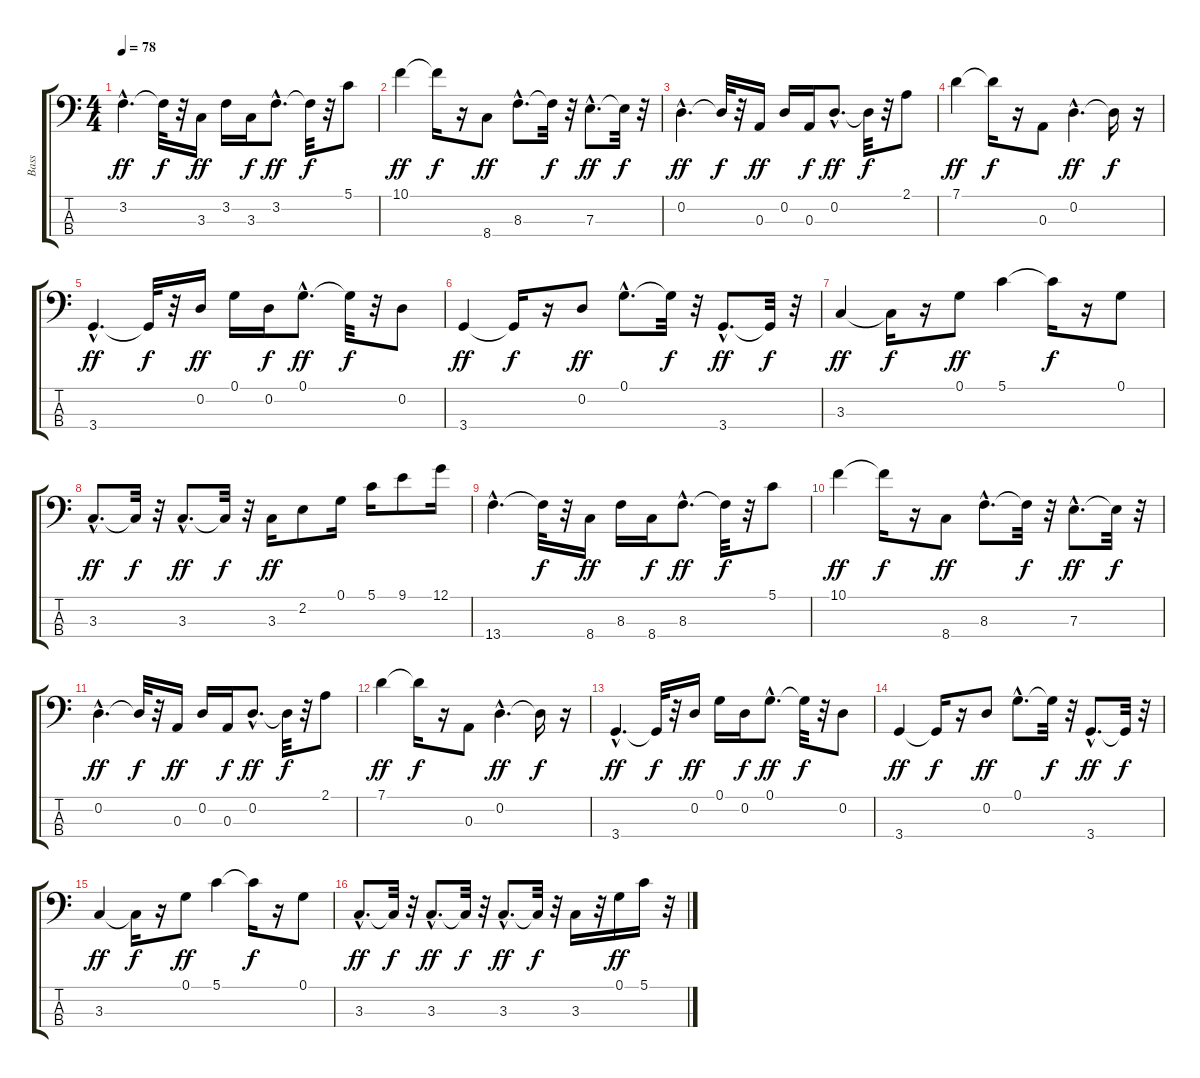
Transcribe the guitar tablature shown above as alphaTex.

\track ("Bass" "Bass") {instrument fretlessbass}
\staff {score tabs}
\tuning (G2 D2 A1 E1) {hide}
\ts (4 4)
\tempo 78
\clef f4
\ks c
3.2{hac}.4{d dy ff} 3.2{t}.32{dy f} r.32 3.3.16{dy ff} 3.2.16 3.3.16{dy f} 3.2{hac}.8{d dy ff} 3.2{t}.32{dy f} r.32 5.1.8 |
10.1.4{dy ff} 10.1{t}.16{dy f} r.16 8.4.8{dy ff} 8.3{hac}.8{d} 8.3{t}.32{dy f} r.32 7.3{hac}.8{d dy ff} 7.3{t}.32{dy f} r.32 |
0.2{hac}.4{d dy ff} 0.2{t}.32{dy f} r.32 0.3.16{dy ff} 0.2.16 0.3.16{dy f} 0.2{hac}.8{d dy ff} 0.2{t}.32{dy f} r.32 2.1.8 |
7.1.4{dy ff} 7.1{t}.16{dy f} r.16 0.3.8 0.2{hac}.4{d dy ff} 0.2{t}.16{dy f} r.16 |
3.4{hac}.4{d dy ff} 3.4{t}.32{dy f} r.32 0.2.16{dy ff} 0.1.16 0.2.16{dy f} 0.1{hac}.8{d dy ff} 0.1{t}.32{dy f} r.32 0.2.8 |
3.4.4{dy ff} 3.4{t}.16{dy f} r.16 0.2.8{dy ff} 0.1{hac}.8{d} 0.1{t}.32{dy f} r.32 3.4{hac}.8{d dy ff} 3.4{t}.32{dy f} r.32 |
3.3.4{dy ff} 3.3{t}.16{dy f} r.16 0.1.8{dy ff} 5.1.4 5.1{t}.16{dy f} r.16 0.1.8 |
3.3{hac}.8{d dy ff} 3.3{t}.32{dy f} r.32 3.3{hac}.8{d dy ff} 3.3{t}.32{dy f} r.32 3.3.16{dy ff} 2.2.8 0.1.16 5.1.16 9.1.8 12.1.16 |
13.4{hac}.4{d} 13.4{t}.32{dy f} r.32 8.4.16{dy ff} 8.3.16 8.4.16{dy f} 8.3{hac}.8{d dy ff} 8.3{t}.32{dy f} r.32 5.1.8 |
10.1.4{dy ff} 10.1{t}.16{dy f} r.16 8.4.8{dy ff} 8.3{hac}.8{d} 8.3{t}.32{dy f} r.32 7.3{hac}.8{d dy ff} 7.3{t}.32{dy f} r.32 |
0.2{hac}.4{d dy ff} 0.2{t}.32{dy f} r.32 0.3.16{dy ff} 0.2.16 0.3.16{dy f} 0.2{hac}.8{d dy ff} 0.2{t}.32{dy f} r.32 2.1.8 |
7.1.4{dy ff} 7.1{t}.16{dy f} r.16 0.3.8 0.2{hac}.4{d dy ff} 0.2{t}.16{dy f} r.16 |
3.4{hac}.4{d dy ff} 3.4{t}.32{dy f} r.32 0.2.16{dy ff} 0.1.16 0.2.16{dy f} 0.1{hac}.8{d dy ff} 0.1{t}.32{dy f} r.32 0.2.8 |
3.4.4{dy ff} 3.4{t}.16{dy f} r.16 0.2.8{dy ff} 0.1{hac}.8{d} 0.1{t}.32{dy f} r.32 3.4{hac}.8{d dy ff} 3.4{t}.32{dy f} r.32 |
3.3.4{dy ff} 3.3{t}.16{dy f} r.16 0.1.8{dy ff} 5.1.4 5.1{t}.16{dy f} r.16 0.1.8 |
3.3{hac}.8{d dy ff} 3.3{t}.32{dy f} r.32 3.3{hac}.8{d dy ff} 3.3{t}.32{dy f} r.32 3.3{hac}.8{d dy ff} 3.3{t}.32{dy f} r.32 3.3.16 r.32 0.1.16{dy ff} 5.1.16 r.32
